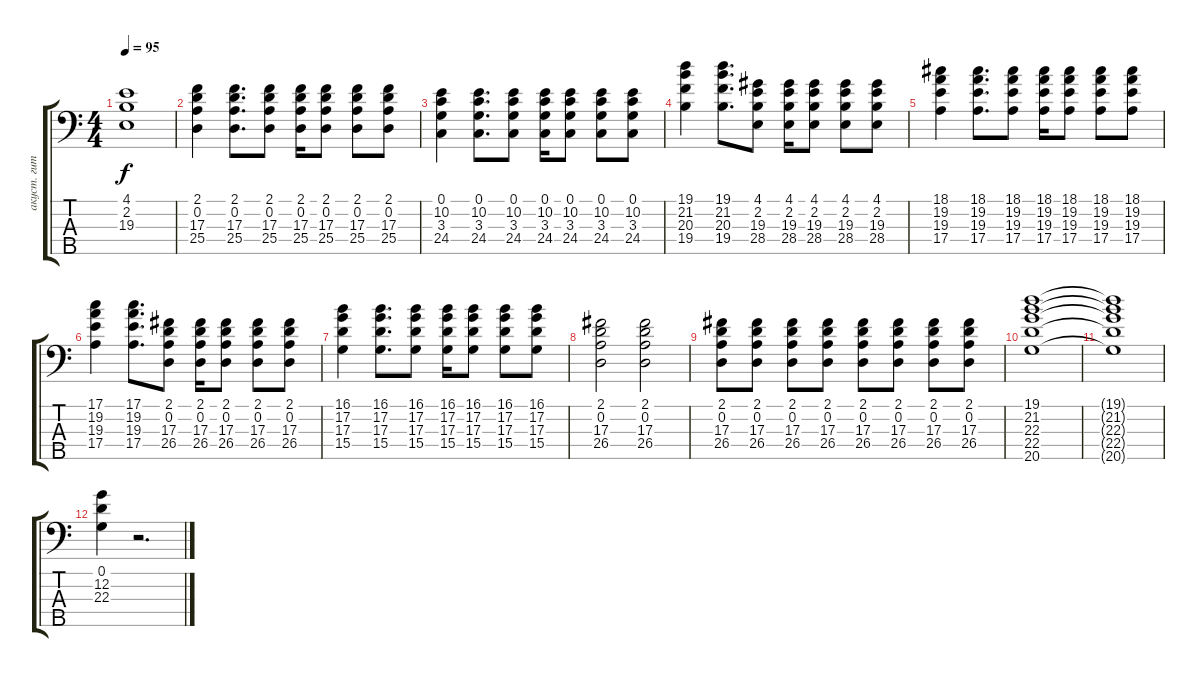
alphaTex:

\track ("акуст. гитара" "акуст. гит") {instrument acousticguitarsteel}
\staff {score tabs}
\tuning (G2 D2 A1 E1 B0) {hide}
\ts (4 4)
\tempo 95
\clef f4
\ks c
(4.1{t} 2.2{t} 19.3{t}).1{dy f} |
(2.1 0.2 17.3 25.4).4 (2.1 0.2 17.3 25.4).8{d} (2.1 0.2 17.3 25.4).8 (2.1 0.2 17.3 25.4).16 (2.1 0.2 17.3 25.4).8 (2.1 0.2 17.3 25.4).8 (2.1 0.2 17.3 25.4).8 |
(0.1 10.2 3.3 24.4).4 (0.1 10.2 3.3 24.4).8{d} (0.1 10.2 3.3 24.4).8 (0.1 10.2 3.3 24.4).16 (0.1 10.2 3.3 24.4).8 (0.1 10.2 3.3 24.4).8 (0.1 10.2 3.3 24.4).8 |
(19.1 21.2 20.3 19.4).4 (19.1 21.2 20.3 19.4).8{d} (4.1 2.2 19.3 28.4).8 (4.1 2.2 19.3 28.4).16 (4.1 2.2 19.3 28.4).8 (4.1 2.2 19.3 28.4).8 (4.1 2.2 19.3 28.4).8 |
(18.1 19.2 19.3 17.4).4 (18.1 19.2 19.3 17.4).8{d} (18.1 19.2 19.3 17.4).8 (18.1 19.2 19.3 17.4).16 (18.1 19.2 19.3 17.4).8 (18.1 19.2 19.3 17.4).8 (18.1 19.2 19.3 17.4).8 |
(17.1 19.2 19.3 17.4).4 (17.1 19.2 19.3 17.4).8{d} (2.1 0.2 17.3 26.4).8 (2.1 0.2 17.3 26.4).16 (2.1 0.2 17.3 26.4).8 (2.1 0.2 17.3 26.4).8 (2.1 0.2 17.3 26.4).8 |
(16.1 17.2 17.3 15.4).4 (16.1 17.2 17.3 15.4).8{d} (16.1 17.2 17.3 15.4).8 (16.1 17.2 17.3 15.4).16 (16.1 17.2 17.3 15.4).8 (16.1 17.2 17.3 15.4).8 (16.1 17.2 17.3 15.4).8 |
(2.1 0.2 17.3 26.4).2 (2.1 0.2 17.3 26.4).2 |
(2.1 0.2 17.3 26.4).8 (2.1 0.2 17.3 26.4).8 (2.1 0.2 17.3 26.4).8 (2.1 0.2 17.3 26.4).8 (2.1 0.2 17.3 26.4).8 (2.1 0.2 17.3 26.4).8 (2.1 0.2 17.3 26.4).8 (2.1 0.2 17.3 26.4).8 |
(19.1 21.2 22.3 22.4 20.5).1 |
(19.1{t} 21.2{t} 22.3{t} 22.4{t} 20.5{t}).1 |
(0.1 12.2 22.3).4 r.2{d}
